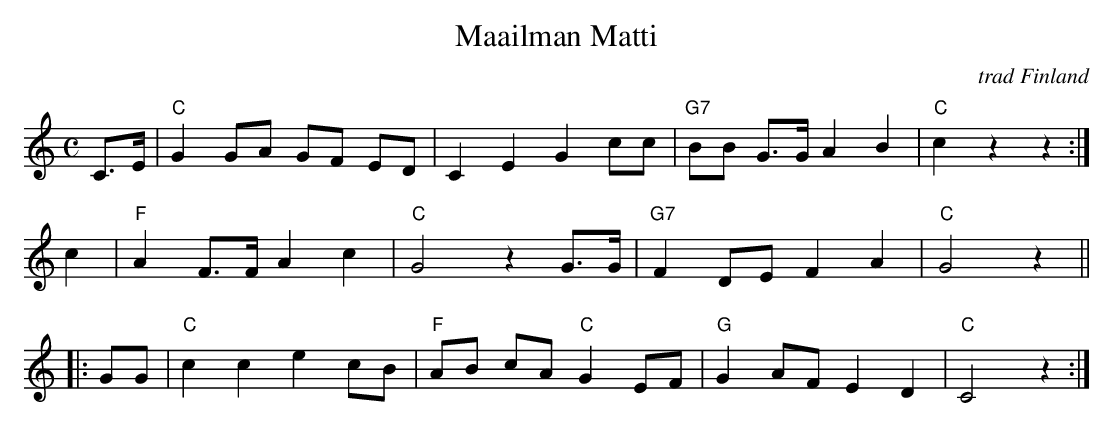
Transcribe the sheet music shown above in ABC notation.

X:1
T: Maailman Matti
O: trad Finland
M: C
L: 1/8
K: C
C>E | "C"G2 GA GF ED | C2 E2 G2 cc | "G7"BB G>G A2 B2 | "C"c2 z2 z2 :|
y2c2 | "F"A2 F>F A2 c2 | "C"G4 z2 G>G | "G7"F2 DE F2 A2 | "C"G4 z2 ||
|: GG | "C"c2 c2 e2 cB | "F"AB cA "C"G2 EF | "G"G2 AF E2 D2 | "C"C4 z2 :|
